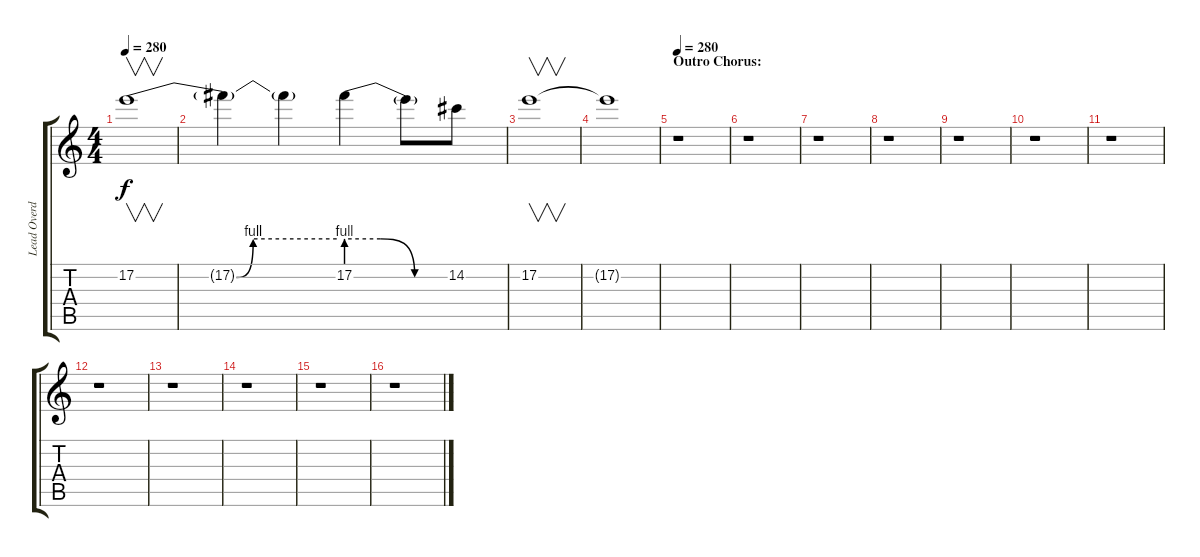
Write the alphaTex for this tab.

\track ("Lead Overdub" "Lead Overd") {instrument overdrivenguitar}
\staff {score tabs}
\tuning (E4 B3 G3 D3 A2 E2) {hide}
\ts (4 4)
\tempo 280
\clef g2
\ks c
17.2{be (custom 0 0 30 0 35 4 60 4)}.1{v dy f} |
17.2{t}.4 17.2{t}.4 17.2{be (custom 0 4 20 4 40 0 60 0)}.4 17.2{t}.8 14.2.8 |
17.2.1{v} |
17.2{t}.1 |
\section ("" "Outro Chorus:")
\tempo 280
r.1 |
r.1 |
r.1 |
r.1 |
r.1 |
r.1 |
r.1 |
r.1 |
r.1 |
r.1 |
r.1 |
r.1
